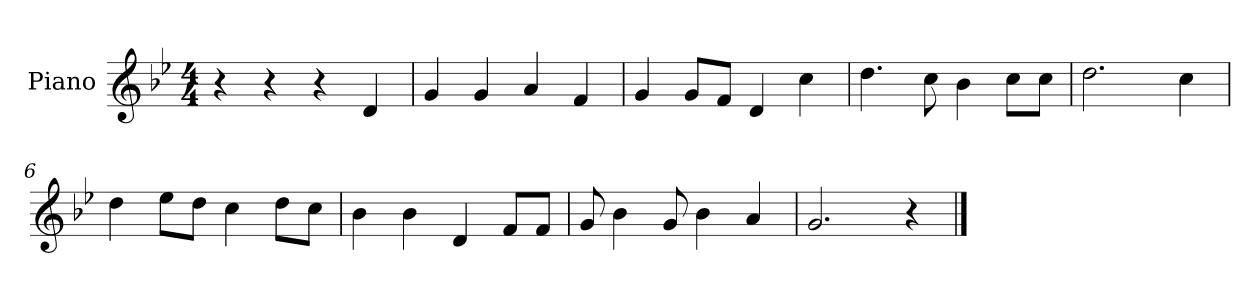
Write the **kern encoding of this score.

**kern
*part1
*staff1
*I"Piano
*I'Pno
*clefG2
*k[b-e-]
*g:
*M4/4
=1
4r
4r
4r
4d/
=2
4g/
4g/
4a/
4f/
=3
4g/
8g/L
8f/J
4d/
4cc\
=4
4.dd\
8cc\
4b-\
8cc\L
8cc\J
=5
2.dd\
4cc\
=6
4dd\
8ee-\L
8dd\J
4cc\
8dd\L
8cc\J
=7
4b-\
4b-\
4d/
8f/L
8f/J
=8
8g/
4b-\
8g/
4b-\
4a/
=9
2.g/
4r
==
*-
